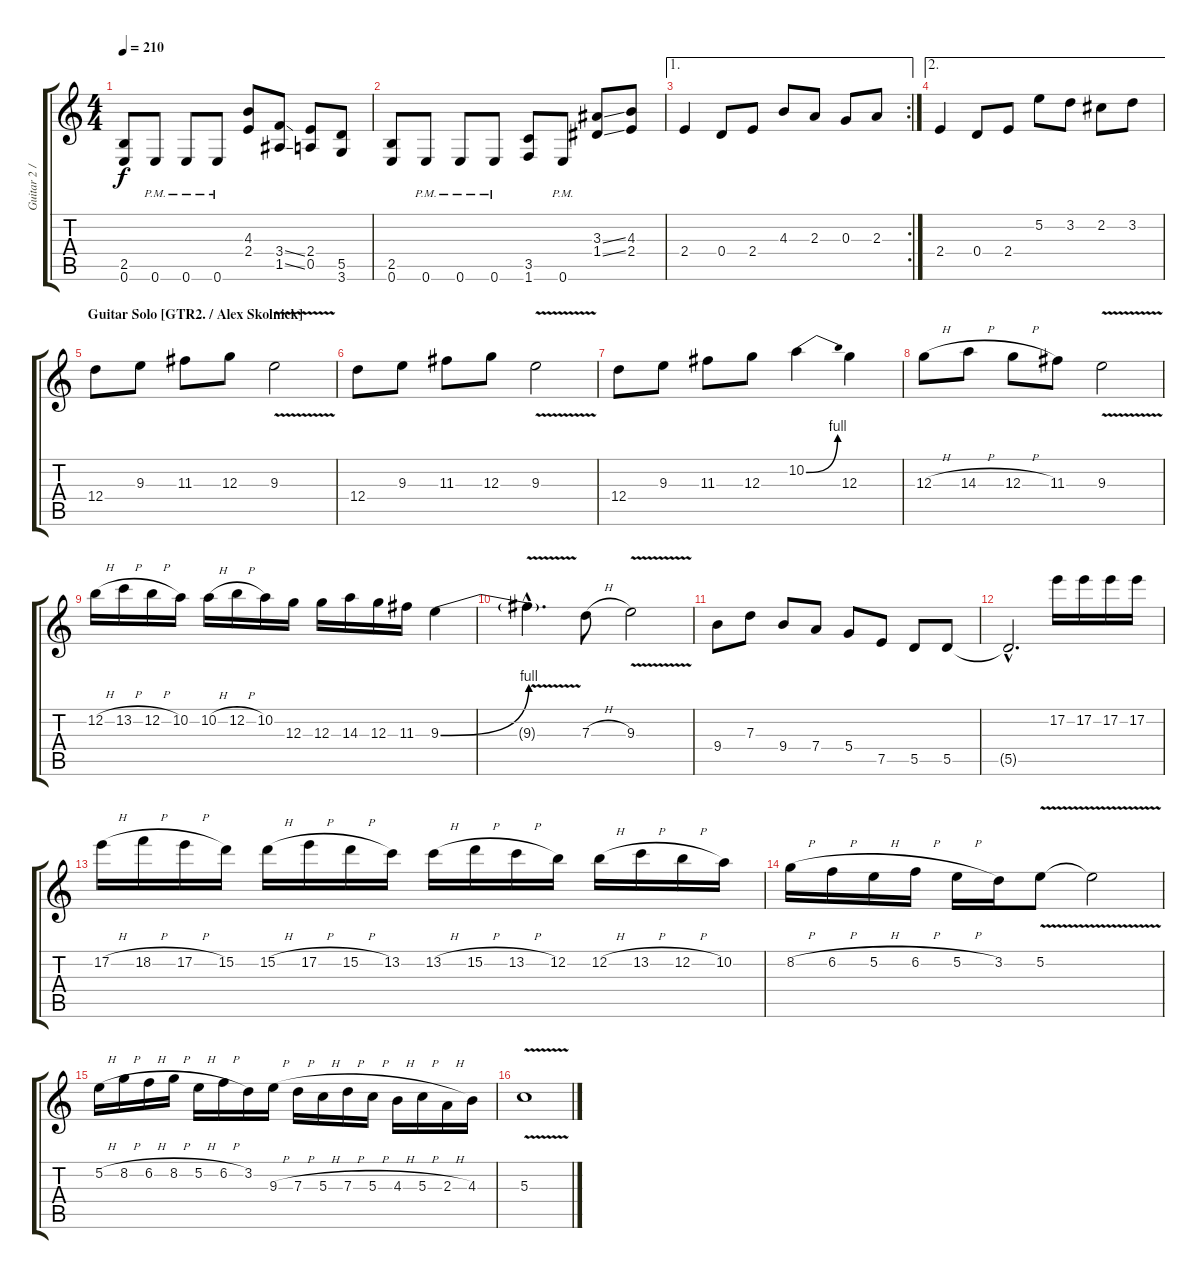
\track ("Guitar 2 / Alex Skolnick" "Guitar 2 /") {instrument overdrivenguitar}
\staff {score tabs}
\tuning (E4 B3 G3 D3 A2 E2) {hide}
\ts (4 4)
\tempo 210
\clef g2
\ks c
(2.5 0.6).8{dy f} 0.6{pm}.8 0.6{pm}.8 0.6{pm}.8 (4.3 2.4).8 (3.4{ss} 1.5{ss}).8 (2.4 0.5).8 (5.5 3.6).8 |
(2.5 0.6).8 0.6{pm}.8 0.6{pm}.8 0.6{pm}.8 (3.5 1.6).8 0.6{pm}.8 (3.3{ss} 1.4{ss}).8 (4.3 2.4).8 |
\ae 1
\rc 2
2.4.4 0.4.8 2.4.8 4.3.8 2.3.8 0.3.8 2.3.8 |
\ae 2
2.4.4 0.4.8 2.4.8 5.2.8 3.2.8 2.2.8 3.2.8 |
\section ("" "Guitar Solo [GTR2. / Alex Skolnick]")
12.4.8 9.3.8 11.3.8 12.3.8 9.3{v}.2 |
12.4.8 9.3.8 11.3.8 12.3.8 9.3{v}.2 |
12.4.8 9.3.8 11.3.8 12.3.8 10.2{be (bend 0 0 60 4)}.4 12.3.4 |
12.3{h}.8 14.3{h}.8 12.3{h}.8 11.3.8 9.3{v}.2 |
12.2{h}.16 13.2{h}.16 12.2{h}.16 10.2.16 10.2{h}.16 12.2{h}.16 10.2.16 12.3.16 12.3.16 14.3.16 12.3.16 11.3.16 9.3{be (bend 0 0 60 4)}.4 |
9.3{v hac t}.4{d} 7.3{h}.8 9.3{v}.2 |
9.4.8 7.3.8 9.4.8 7.4.8 5.4.8 7.5.8 5.5.8 5.5.8 |
5.5{hac t}.2{d} 17.2.16 17.2.16 17.2.16 17.2.16 |
17.2{h}.16 18.2{h}.16 17.2{h}.16 15.2.16 15.2{h}.16 17.2{h}.16 15.2{h}.16 13.2.16 13.2{h}.16 15.2{h}.16 13.2{h}.16 12.2.16 12.2{h}.16 13.2{h}.16 12.2{h}.16 10.2.16 |
8.2{h}.16 6.2{h}.16 5.2{h}.16 6.2{h}.16 5.2{h}.16 3.2.16 5.2{v}.8 5.2{t}.2 |
5.2{h}.16 8.2{h}.16 6.2{h}.16 8.2{h}.16 5.2{h}.16 6.2{h}.16 3.2.16 9.3{h}.16 7.3{h}.16 5.3{h}.16 7.3{h}.16 5.3{h}.16 4.3{h}.16 5.3{h}.16 2.3{h}.16 4.3.16 |
5.3{v}.1
